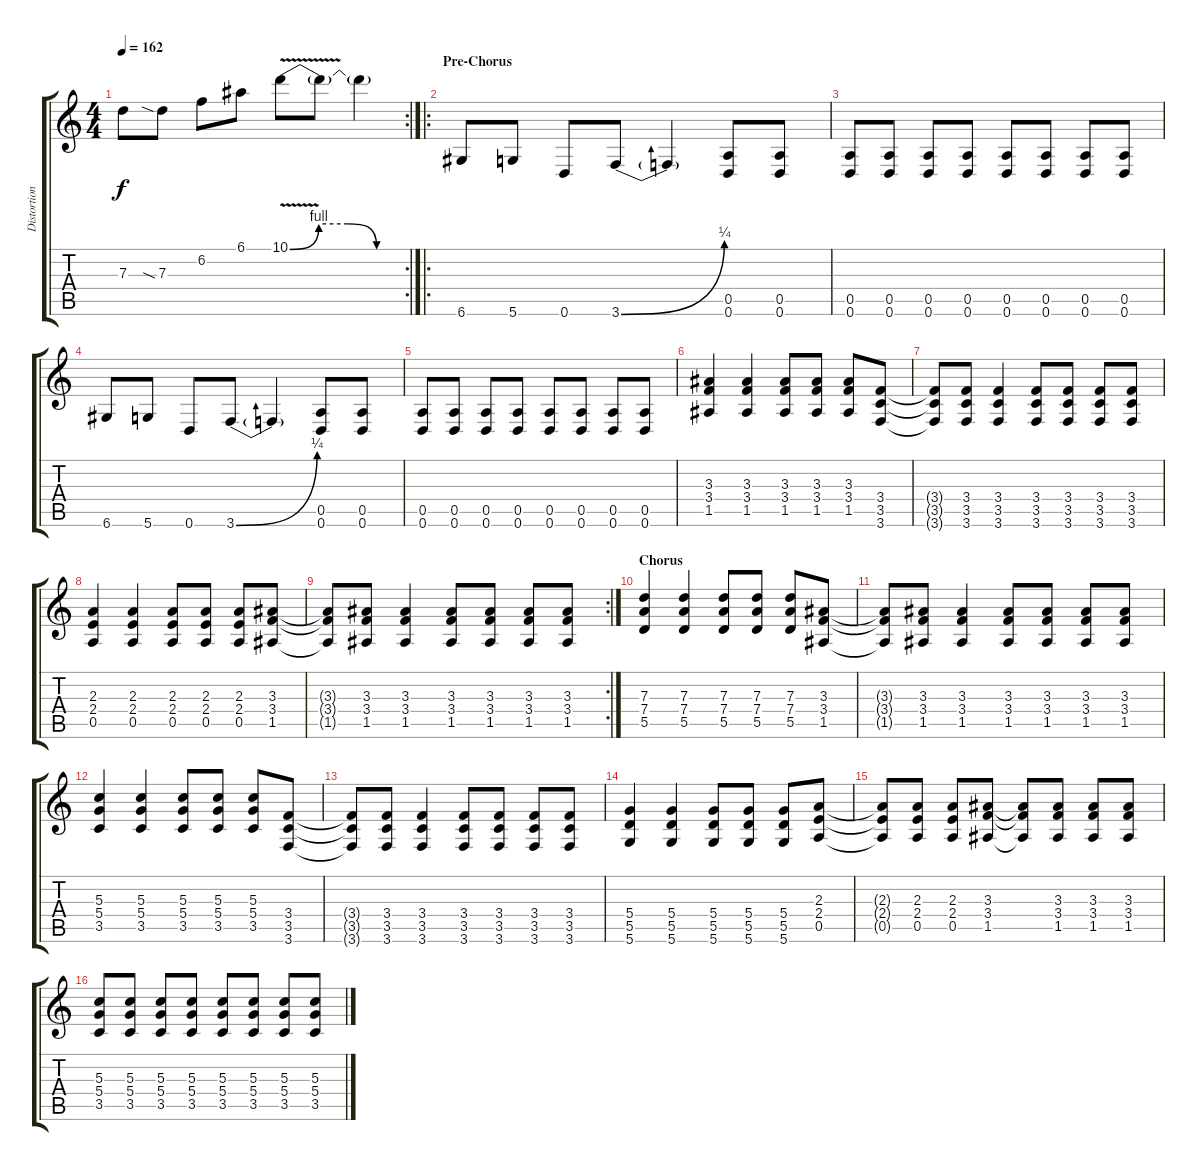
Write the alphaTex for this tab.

\track ("Distortion Guitar" "Distortion") {instrument distortionguitar}
\staff {score tabs}
\tuning (E4 B3 G3 D3 A2 D2) {hide}
\rc 2
\ts (4 4)
\tempo 162
\clef g2
\ks c
7.3{t}.8{dy f} 7.3{sia}.8 6.2.8 6.1.8 10.1{be (custom 0 0 15 4 30 4 45 0 60 0) v}.8 10.1{t}.8 10.1{t}.4 |
\ro
\section ("" "Pre-Chorus")
6.6.8 5.6.8 0.6.8 3.6{be (bend 0 0 60 1)}.8 3.6{t}.4 (0.5 0.6).8 (0.5 0.6).8 |
(0.5 0.6).8 (0.5 0.6).8 (0.5 0.6).8 (0.5 0.6).8 (0.5 0.6).8 (0.5 0.6).8 (0.5 0.6).8 (0.5 0.6).8 |
6.6.8 5.6.8 0.6.8 3.6{be (bend 0 0 60 1)}.8 3.6{t}.4 (0.5 0.6).8 (0.5 0.6).8 |
(0.5 0.6).8 (0.5 0.6).8 (0.5 0.6).8 (0.5 0.6).8 (0.5 0.6).8 (0.5 0.6).8 (0.5 0.6).8 (0.5 0.6).8 |
(3.3 3.4 1.5).4 (3.3 3.4 1.5).4 (3.3 3.4 1.5).8 (3.3 3.4 1.5).8 (3.3 3.4 1.5).8 (3.4 3.5 3.6).8 |
(3.4{t} 3.5{t} 3.6{t}).8 (3.4 3.5 3.6).8 (3.4 3.5 3.6).4 (3.4 3.5 3.6).8 (3.4 3.5 3.6).8 (3.4 3.5 3.6).8 (3.4 3.5 3.6).8 |
(2.3 2.4 0.5).4 (2.3 2.4 0.5).4 (2.3 2.4 0.5).8 (2.3 2.4 0.5).8 (2.3 2.4 0.5).8 (3.3 3.4 1.5).8 |
\rc 2
(3.3{t} 3.4{t} 1.5{t}).8 (3.3 3.4 1.5).8 (3.3 3.4 1.5).4 (3.3 3.4 1.5).8 (3.3 3.4 1.5).8 (3.3 3.4 1.5).8 (3.3 3.4 1.5).8 |
\section ("" "Chorus")
(7.3 7.4 5.5).4 (7.3 7.4 5.5).4 (7.3 7.4 5.5).8 (7.3 7.4 5.5).8 (7.3 7.4 5.5).8 (3.3 3.4 1.5).8 |
(3.3{t} 3.4{t} 1.5{t}).8 (3.3 3.4 1.5).8 (3.3 3.4 1.5).4 (3.3 3.4 1.5).8 (3.3 3.4 1.5).8 (3.3 3.4 1.5).8 (3.3 3.4 1.5).8 |
(5.3 5.4 3.5).4 (5.3 5.4 3.5).4 (5.3 5.4 3.5).8 (5.3 5.4 3.5).8 (5.3 5.4 3.5).8 (3.4 3.5 3.6).8 |
(3.4{t} 3.5{t} 3.6{t}).8 (3.4 3.5 3.6).8 (3.4 3.5 3.6).4 (3.4 3.5 3.6).8 (3.4 3.5 3.6).8 (3.4 3.5 3.6).8 (3.4 3.5 3.6).8 |
(5.4 5.5 5.6).4 (5.4 5.5 5.6).4 (5.4 5.5 5.6).8 (5.4 5.5 5.6).8 (5.4 5.5 5.6).8 (2.3 2.4 0.5).8 |
(2.3{t} 2.4{t} 0.5{t}).8 (2.3 2.4 0.5).8 (2.3 2.4 0.5).8 (3.3 3.4 1.5).8 (3.3{t} 3.4{t} 1.5{t}).8 (3.3 3.4 1.5).8 (3.3 3.4 1.5).8 (3.3 3.4 1.5).8 |
(5.3 5.4 3.5).8 (5.3 5.4 3.5).8 (5.3 5.4 3.5).8 (5.3 5.4 3.5).8 (5.3 5.4 3.5).8 (5.3 5.4 3.5).8 (5.3 5.4 3.5).8 (5.3 5.4 3.5).8
